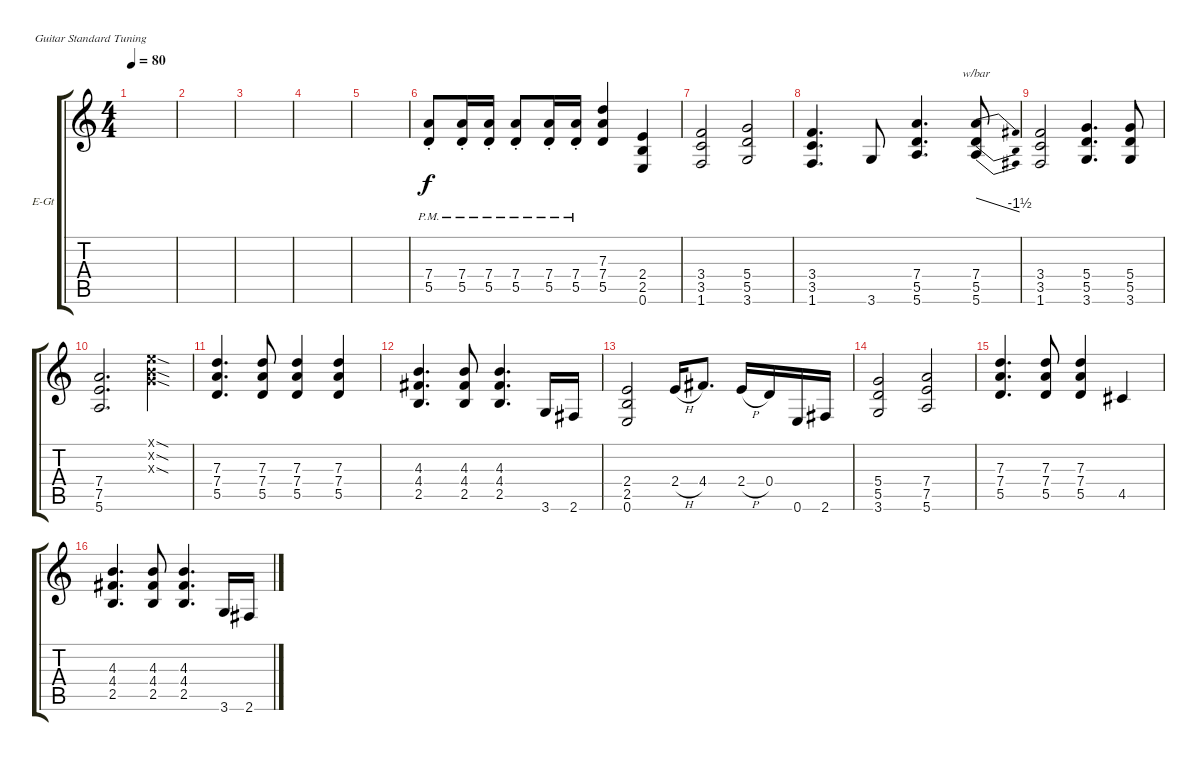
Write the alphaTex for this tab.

\defaultSystemsLayout 4
\bracketExtendMode groupsimilarinstruments
\firstSystemTrackNameOrientation horizontal
\otherSystemsTrackNameOrientation horizontal
\track ("Nugent Rhy" "E-Gt") {instrument distortionguitar}
\staff {score tabs}
\tuning (E4 B3 G3 D3 A2 E2)
\ts (4 4)
\tempo 80
\clef g2
\ks c
|
|
|
|
|
(7.4{pm st} 5.5{pm st}).8 (7.4{pm st} 5.5{pm st}).16 (7.4{pm st} 5.5{pm st}).16 (7.4{pm st} 5.5{pm st}).8 (7.4{pm st} 5.5{pm st}).16 (7.4{pm st} 5.5{pm st}).16 (7.3 7.4 5.5).4 (2.4 2.5 0.6).4 |
(3.4 3.5 1.6).2 (5.4 5.5 3.6).2 |
(3.4 3.5 1.6).4{d} 3.6.8 (7.4 5.5 5.6).4{d} (7.4 5.5 5.6).8{tbe (dive default 0 0 45 -6)} |
(3.4 3.5 1.6).2 (5.4 5.5 3.6).4{d} (5.4 5.5 3.6).8 |
(7.4 7.5 5.6).2{d} (0.1{sod x} 0.2{sod x} 0.3{sod x}).4 |
(7.3 7.4 5.5).4{d} (7.3 7.4 5.5).8 (7.3 7.4 5.5).4 (7.3 7.4 5.5).4 |
(4.3 4.4 2.5).4{d} (4.3 4.4 2.5).8 (4.3 4.4 2.5).4{d} 3.6.16 2.6.16 |
(2.4 2.5 0.6).2 2.4{h}.16 4.4.8{d} 2.4{h}.16 0.4.16 0.6.16 2.6.16 |
(5.4 5.5 3.6).2 (7.4 7.5 5.6).2 |
(7.3 7.4 5.5).4{d} (7.3 7.4 5.5).8 (7.3 7.4 5.5).4 4.5.4 |
(4.3 4.4 2.5).4{d} (4.3 4.4 2.5).8 (4.3 4.4 2.5).4{d} 3.6.16 2.6.16
